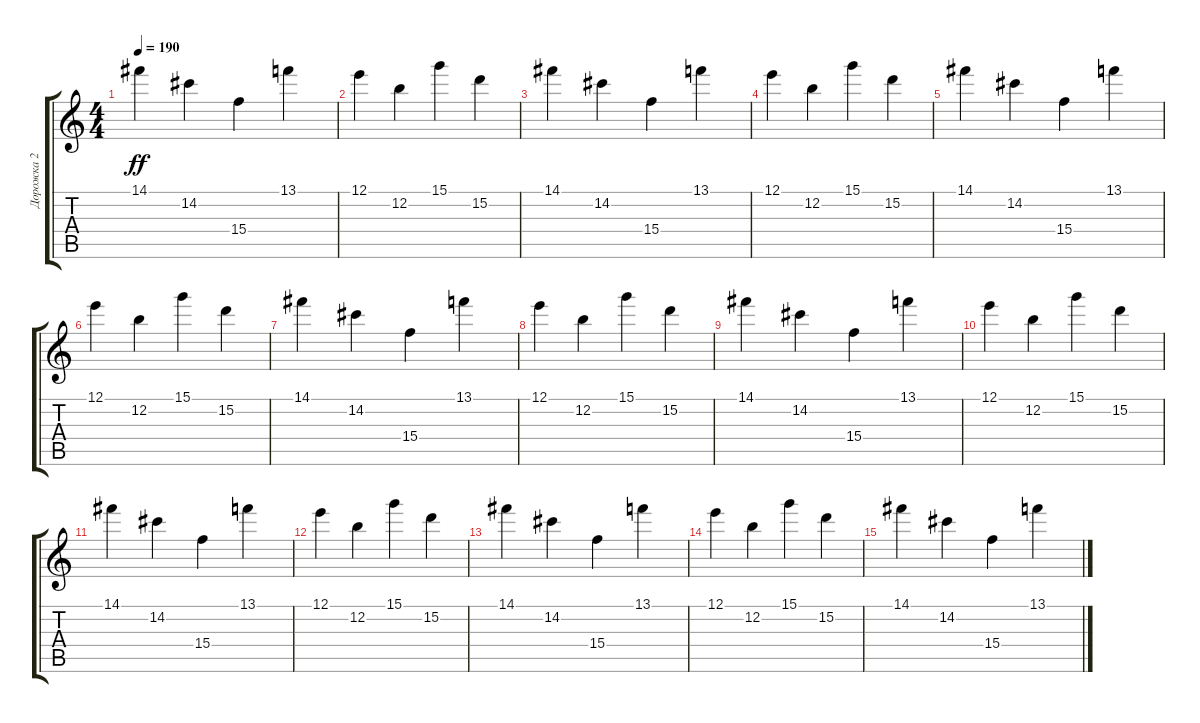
\track ("Дорожка 2" "Дорожка 2") {instrument distortionguitar}
\staff {score tabs}
\tuning (E4 B3 G3 D3 A2 E2) {hide}
\ts (4 4)
\tempo 190
\clef g2
\ks c
14.1.4{dy ff} 14.2.4 15.4.4 13.1.4 |
12.1.4 12.2.4 15.1.4 15.2.4 |
14.1.4 14.2.4 15.4.4 13.1.4 |
12.1.4 12.2.4 15.1.4 15.2.4 |
14.1.4 14.2.4 15.4.4 13.1.4 |
12.1.4 12.2.4 15.1.4 15.2.4 |
14.1.4 14.2.4 15.4.4 13.1.4 |
12.1.4 12.2.4 15.1.4 15.2.4 |
14.1.4 14.2.4 15.4.4 13.1.4 |
12.1.4 12.2.4 15.1.4 15.2.4 |
14.1.4 14.2.4 15.4.4 13.1.4 |
12.1.4 12.2.4 15.1.4 15.2.4 |
14.1.4 14.2.4 15.4.4 13.1.4 |
12.1.4 12.2.4 15.1.4 15.2.4 |
14.1.4 14.2.4 15.4.4 13.1.4
